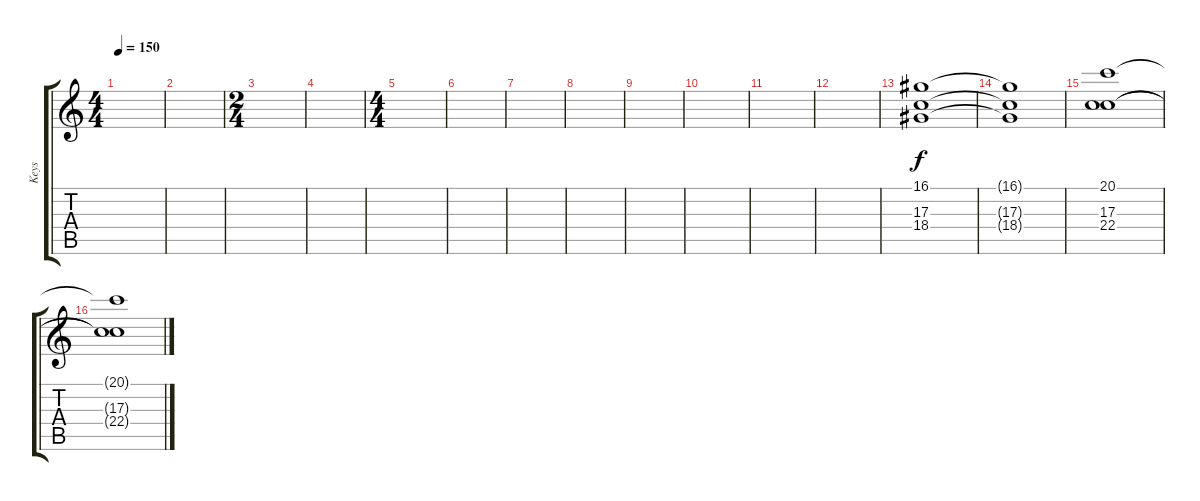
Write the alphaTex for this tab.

\track ("Keys" "Keys") {instrument drawbarorgan}
\staff {score tabs}
\tuning (E4 B3 G3 D3 A2 E2) {hide}
\ts (4 4)
\tempo 150
\clef g2
\ks c
|
|
\ts (2 4)
|
|
\ts (4 4)
|
|
|
|
|
|
|
|
(16.1 17.3 18.4).1 |
(16.1{t} 17.3{t} 18.4{t}).1 |
(20.1 17.3 22.4).1 |
(20.1{t} 17.3{t} 22.4{t}).1
